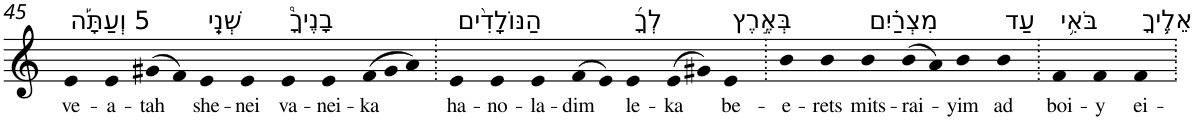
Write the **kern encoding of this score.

**kern	**text
*part1	*part1
*staff1	*staff1
*I"Piano	*
*I'Pno	*
!!LO:PB:g=z
*clefG2	*
*k[]	*
=45	=45
!LO:TX:a:t=5 וְעַתָּ֡ה	!
!	!LO:LY:b
4e	ve-
!	!LO:LY:b
4e	-a-
!	!LO:LY:b
(>8g#X	-tah
8f)	.
!LO:TX:a:t=שְׁנֵֽי	!
!	!LO:LY:b
4e	she-
!	!LO:LY:b
4e	-nei
!LO:TX:a:t=בָנֶיךָ֩	!
!	!LO:LY:b
4e	va-
!	!LO:LY:b
4e	-nei-
*Xtuplet	*
!	!LO:LY:b
(>12f	-ka
12g#	.
12a)	.
=46.	=46.
!LO:TX:a:t=הַנּוֹלָדִ֨ים	!
!	!LO:LY:b
4e	ha-
!	!LO:LY:b
4e	-no-
!	!LO:LY:b
4e	-la-
!	!LO:LY:b
(>8f	-dim
8e)	.
!LO:TX:a:t=לְךָ֜	!
!	!LO:LY:b
4e	le-
!	!LO:LY:b
(>8e	-ka
8g#X)	.
!LO:TX:a:t=בְּאֶ֣רֶץ	!
!	!LO:LY:b
4e	be-
=47.	=47.
!	!LO:LY:b
4b	-e-
!	!LO:LY:b
4b	-rets
!LO:TX:a:t=מִצְרַ֗יִם	!
!	!LO:LY:b
4b	mits-
!	!LO:LY:b
(>8b	-rai-
8a)	.
!	!LO:LY:b
4b	-yim
!LO:TX:a:t=עַד	!
!	!LO:LY:b
4b	ad
=48.	=48.
!LO:TX:a:t=בֹּאִ֥י	!
!	!LO:LY:b
4f	boi-
!	!LO:LY:b
4f	-y
!LO:TX:a:t=אֵלֶ֛יךָ	!
!	!LO:LY:b
4f	ei-
=.	=.
*-	*-
